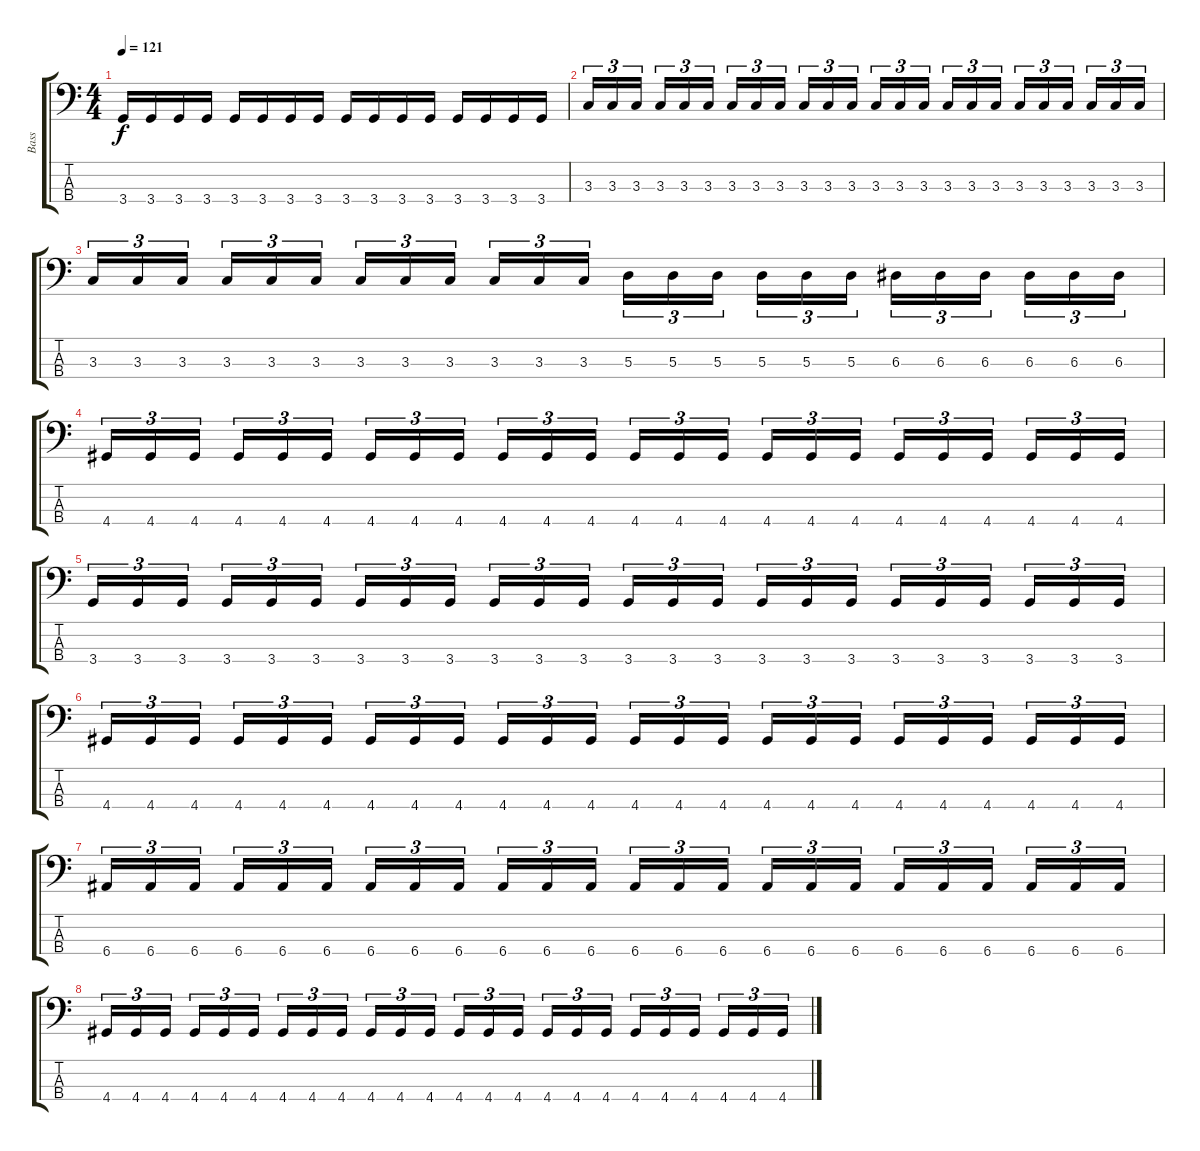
\track ("Bass" "Bass") {instrument electricbasspick}
\staff {score tabs}
\tuning (G2 D2 A1 E1) {hide}
\ts (4 4)
\tempo 121
\clef f4
\ks c
3.4.16{dy f} 3.4.16 3.4.16 3.4.16 3.4.16 3.4.16 3.4.16 3.4.16 3.4.16 3.4.16 3.4.16 3.4.16 3.4.16 3.4.16 3.4.16 3.4.16 |
3.3.16{tu (3 2)} 3.3.16{tu (3 2)} 3.3.16{tu (3 2)} 3.3.16{tu (3 2)} 3.3.16{tu (3 2)} 3.3.16{tu (3 2)} 3.3.16{tu (3 2)} 3.3.16{tu (3 2)} 3.3.16{tu (3 2)} 3.3.16{tu (3 2)} 3.3.16{tu (3 2)} 3.3.16{tu (3 2)} 3.3.16{tu (3 2)} 3.3.16{tu (3 2)} 3.3.16{tu (3 2)} 3.3.16{tu (3 2)} 3.3.16{tu (3 2)} 3.3.16{tu (3 2)} 3.3.16{tu (3 2)} 3.3.16{tu (3 2)} 3.3.16{tu (3 2)} 3.3.16{tu (3 2)} 3.3.16{tu (3 2)} 3.3.16{tu (3 2)} |
3.3.16{tu (3 2)} 3.3.16{tu (3 2)} 3.3.16{tu (3 2)} 3.3.16{tu (3 2)} 3.3.16{tu (3 2)} 3.3.16{tu (3 2)} 3.3.16{tu (3 2)} 3.3.16{tu (3 2)} 3.3.16{tu (3 2)} 3.3.16{tu (3 2)} 3.3.16{tu (3 2)} 3.3.16{tu (3 2)} 5.3.16{tu (3 2)} 5.3.16{tu (3 2)} 5.3.16{tu (3 2)} 5.3.16{tu (3 2)} 5.3.16{tu (3 2)} 5.3.16{tu (3 2)} 6.3.16{tu (3 2)} 6.3.16{tu (3 2)} 6.3.16{tu (3 2)} 6.3.16{tu (3 2)} 6.3.16{tu (3 2)} 6.3.16{tu (3 2)} |
4.4.16{tu (3 2)} 4.4.16{tu (3 2)} 4.4.16{tu (3 2)} 4.4.16{tu (3 2)} 4.4.16{tu (3 2)} 4.4.16{tu (3 2)} 4.4.16{tu (3 2)} 4.4.16{tu (3 2)} 4.4.16{tu (3 2)} 4.4.16{tu (3 2)} 4.4.16{tu (3 2)} 4.4.16{tu (3 2)} 4.4.16{tu (3 2)} 4.4.16{tu (3 2)} 4.4.16{tu (3 2)} 4.4.16{tu (3 2)} 4.4.16{tu (3 2)} 4.4.16{tu (3 2)} 4.4.16{tu (3 2)} 4.4.16{tu (3 2)} 4.4.16{tu (3 2)} 4.4.16{tu (3 2)} 4.4.16{tu (3 2)} 4.4.16{tu (3 2)} |
3.4.16{tu (3 2)} 3.4.16{tu (3 2)} 3.4.16{tu (3 2)} 3.4.16{tu (3 2)} 3.4.16{tu (3 2)} 3.4.16{tu (3 2)} 3.4.16{tu (3 2)} 3.4.16{tu (3 2)} 3.4.16{tu (3 2)} 3.4.16{tu (3 2)} 3.4.16{tu (3 2)} 3.4.16{tu (3 2)} 3.4.16{tu (3 2)} 3.4.16{tu (3 2)} 3.4.16{tu (3 2)} 3.4.16{tu (3 2)} 3.4.16{tu (3 2)} 3.4.16{tu (3 2)} 3.4.16{tu (3 2)} 3.4.16{tu (3 2)} 3.4.16{tu (3 2)} 3.4.16{tu (3 2)} 3.4.16{tu (3 2)} 3.4.16{tu (3 2)} |
4.4.16{tu (3 2)} 4.4.16{tu (3 2)} 4.4.16{tu (3 2)} 4.4.16{tu (3 2)} 4.4.16{tu (3 2)} 4.4.16{tu (3 2)} 4.4.16{tu (3 2)} 4.4.16{tu (3 2)} 4.4.16{tu (3 2)} 4.4.16{tu (3 2)} 4.4.16{tu (3 2)} 4.4.16{tu (3 2)} 4.4.16{tu (3 2)} 4.4.16{tu (3 2)} 4.4.16{tu (3 2)} 4.4.16{tu (3 2)} 4.4.16{tu (3 2)} 4.4.16{tu (3 2)} 4.4.16{tu (3 2)} 4.4.16{tu (3 2)} 4.4.16{tu (3 2)} 4.4.16{tu (3 2)} 4.4.16{tu (3 2)} 4.4.16{tu (3 2)} |
6.4.16{tu (3 2)} 6.4.16{tu (3 2)} 6.4.16{tu (3 2)} 6.4.16{tu (3 2)} 6.4.16{tu (3 2)} 6.4.16{tu (3 2)} 6.4.16{tu (3 2)} 6.4.16{tu (3 2)} 6.4.16{tu (3 2)} 6.4.16{tu (3 2)} 6.4.16{tu (3 2)} 6.4.16{tu (3 2)} 6.4.16{tu (3 2)} 6.4.16{tu (3 2)} 6.4.16{tu (3 2)} 6.4.16{tu (3 2)} 6.4.16{tu (3 2)} 6.4.16{tu (3 2)} 6.4.16{tu (3 2)} 6.4.16{tu (3 2)} 6.4.16{tu (3 2)} 6.4.16{tu (3 2)} 6.4.16{tu (3 2)} 6.4.16{tu (3 2)} |
4.4.16{tu (3 2)} 4.4.16{tu (3 2)} 4.4.16{tu (3 2)} 4.4.16{tu (3 2)} 4.4.16{tu (3 2)} 4.4.16{tu (3 2)} 4.4.16{tu (3 2)} 4.4.16{tu (3 2)} 4.4.16{tu (3 2)} 4.4.16{tu (3 2)} 4.4.16{tu (3 2)} 4.4.16{tu (3 2)} 4.4.16{tu (3 2)} 4.4.16{tu (3 2)} 4.4.16{tu (3 2)} 4.4.16{tu (3 2)} 4.4.16{tu (3 2)} 4.4.16{tu (3 2)} 4.4.16{tu (3 2)} 4.4.16{tu (3 2)} 4.4.16{tu (3 2)} 4.4.16{tu (3 2)} 4.4.16{tu (3 2)} 4.4.16{tu (3 2)}
